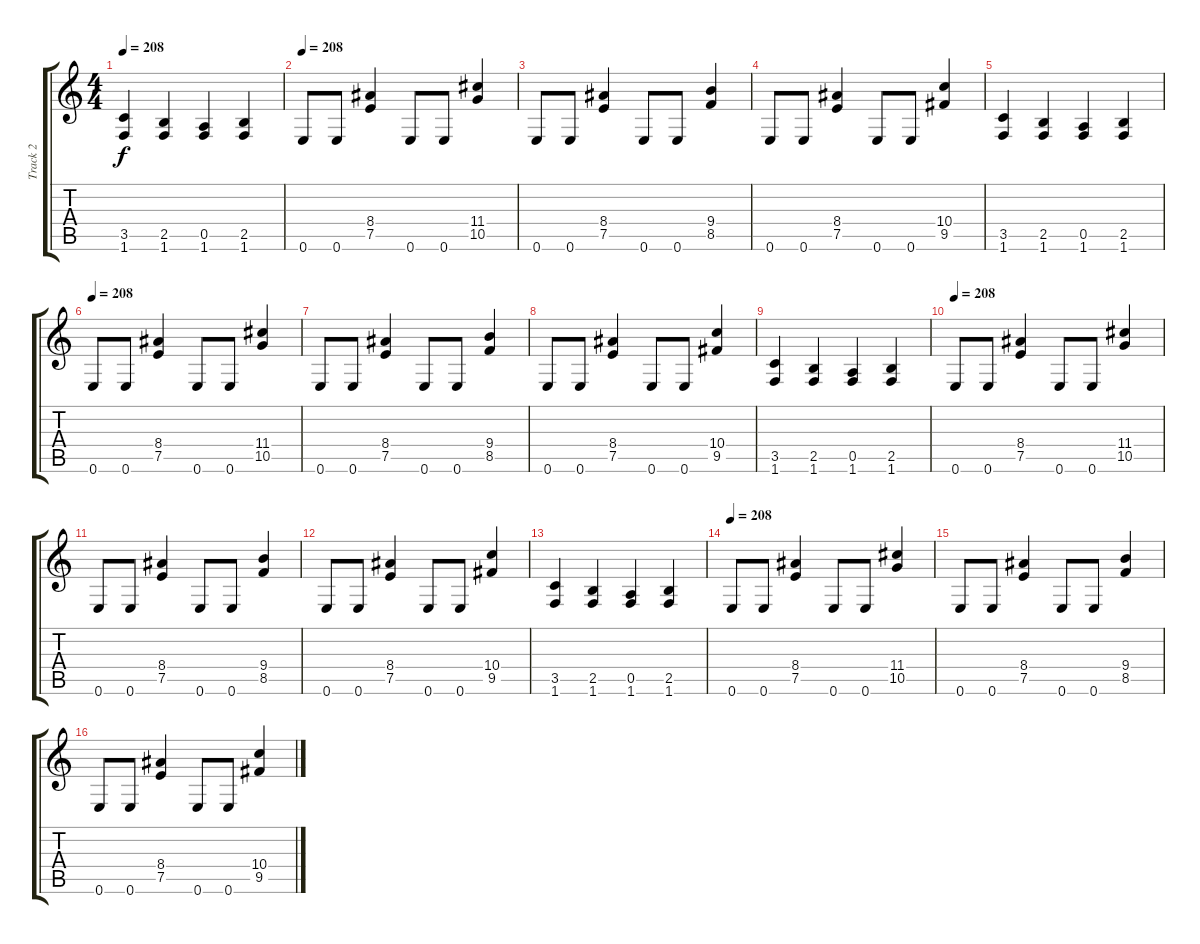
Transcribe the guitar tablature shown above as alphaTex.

\track ("Track 2" "Track 2") {instrument overdrivenguitar}
\staff {score tabs}
\tuning (E4 B3 G3 D3 A2 E2) {hide}
\ts (4 4)
\tempo 208
\clef g2
\ks c
(3.5 1.6).4{dy f} (2.5 1.6).4 (0.5 1.6).4 (2.5 1.6).4 |
\tempo 208
0.6.8 0.6.8 (8.4 7.5).4 0.6.8 0.6.8 (11.4 10.5).4 |
0.6.8 0.6.8 (8.4 7.5).4 0.6.8 0.6.8 (9.4 8.5).4 |
0.6.8 0.6.8 (8.4 7.5).4 0.6.8 0.6.8 (10.4 9.5).4 |
(3.5 1.6).4 (2.5 1.6).4 (0.5 1.6).4 (2.5 1.6).4 |
\tempo 208
0.6.8 0.6.8 (8.4 7.5).4 0.6.8 0.6.8 (11.4 10.5).4 |
0.6.8 0.6.8 (8.4 7.5).4 0.6.8 0.6.8 (9.4 8.5).4 |
0.6.8 0.6.8 (8.4 7.5).4 0.6.8 0.6.8 (10.4 9.5).4 |
(3.5 1.6).4 (2.5 1.6).4 (0.5 1.6).4 (2.5 1.6).4 |
\tempo 208
0.6.8 0.6.8 (8.4 7.5).4 0.6.8 0.6.8 (11.4 10.5).4 |
0.6.8 0.6.8 (8.4 7.5).4 0.6.8 0.6.8 (9.4 8.5).4 |
0.6.8 0.6.8 (8.4 7.5).4 0.6.8 0.6.8 (10.4 9.5).4 |
(3.5 1.6).4 (2.5 1.6).4 (0.5 1.6).4 (2.5 1.6).4 |
\tempo 208
0.6.8 0.6.8 (8.4 7.5).4 0.6.8 0.6.8 (11.4 10.5).4 |
0.6.8 0.6.8 (8.4 7.5).4 0.6.8 0.6.8 (9.4 8.5).4 |
0.6.8 0.6.8 (8.4 7.5).4 0.6.8 0.6.8 (10.4 9.5).4
